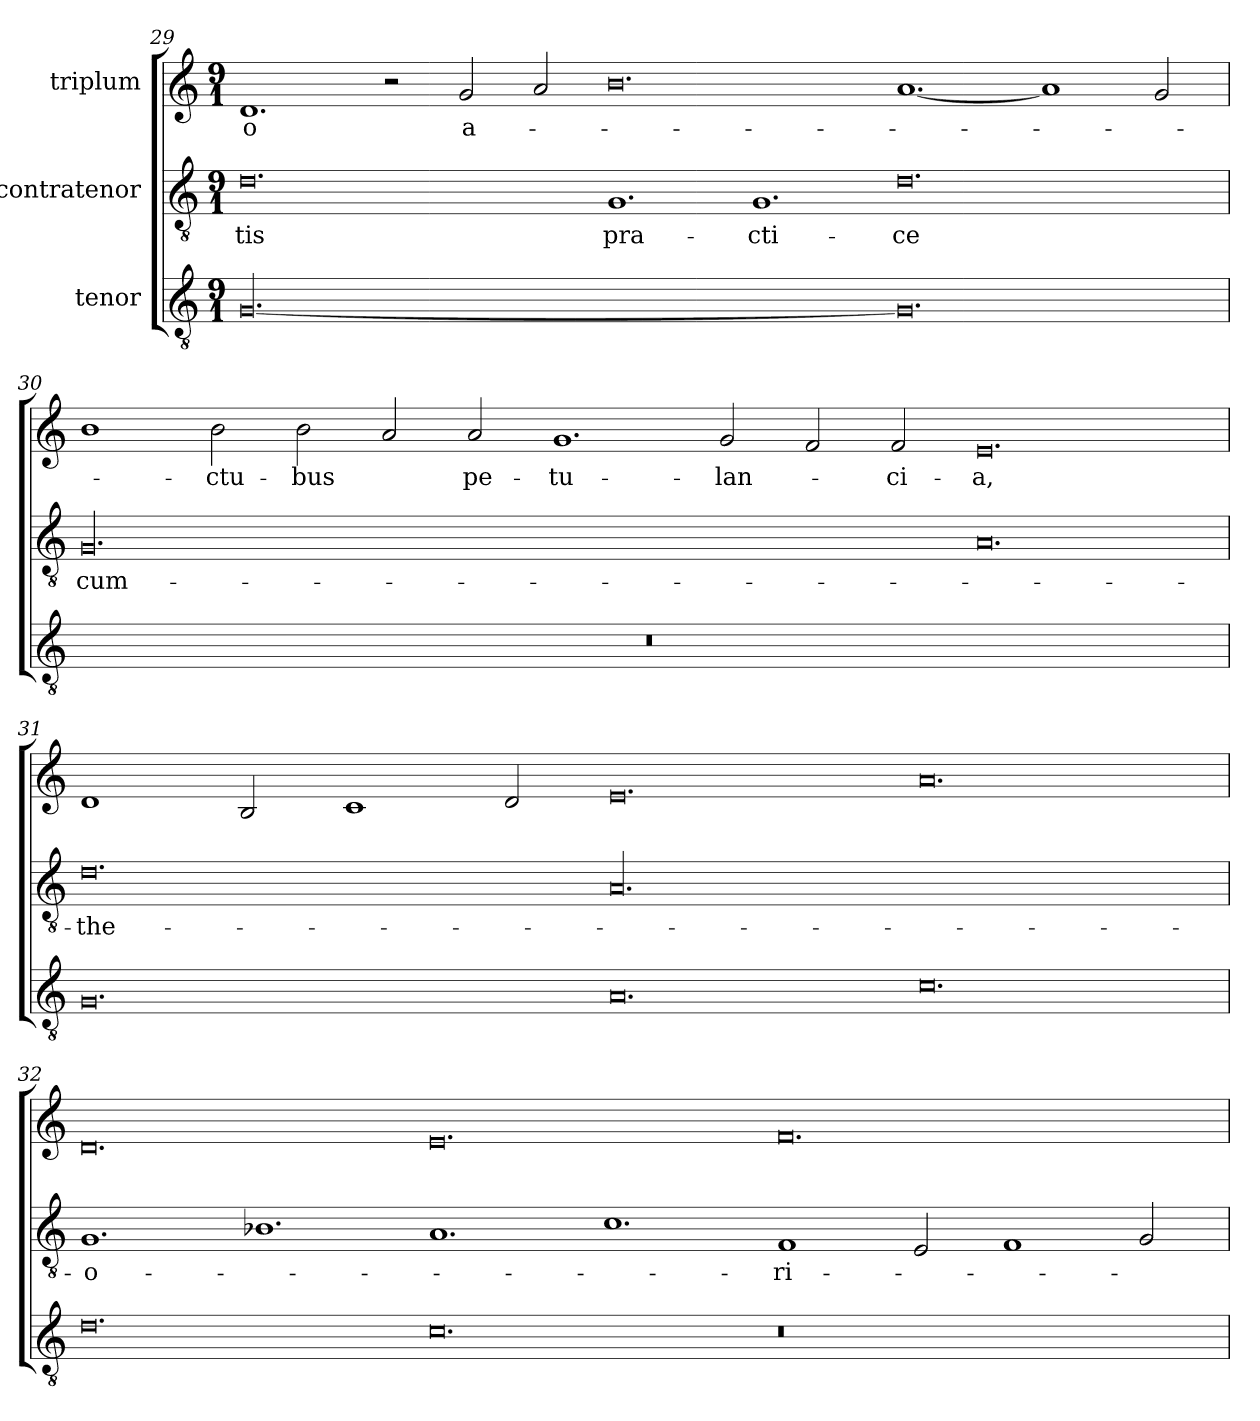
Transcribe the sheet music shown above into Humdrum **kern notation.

**kern	**kern	**text	**kern	**text
*part3	*part2	*part2	*part1	*part1
*staff3	*staff2	*staff2	*staff1	*staff1
*I"tenor	*I"contratenor	*	*I"triplum	*
*clefGv2	*clefGv2	*	*clefG2	*
*k[]	*k[]	*	*k[]	*
*C:	*C:	*	*C:	*
*M9/1	*M9/1	*	*M9/1	*
=29	=29	=29	=29	=29
[00.G/	0.d\	-tis	1.d/	-o
.	.	.	2r	.
.	.	.	2g/	a-
.	.	.	2a/	.
.	1.G/	pra-	0.b\	.
.	1.G/	-cti-	.	.
0.G/]	0.d\	-ce	[1.a/	.
.	.	.	1a/]	.
.	.	.	2g/	.
=30	=30	=30	=30	=30
1%9r	00.G/	cum-	1b\	.
.	.	.	2b\	-ctu-
.	.	.	2b\	-bus
.	.	.	2a/	.
.	.	.	2a/	pe-
.	.	.	1.g/	-tu-
.	.	.	2g/	-lan-
.	.	.	2f/	.
.	.	.	2f/	-ci-
.	0.A/	.	0.e/	-a,
=31	=31	=31	=31	=31
0.G/	0.d\	the-	1d/	.
.	.	.	2B/	.
.	.	.	1c/	.
.	.	.	2d/	.
0.A/	00.A/	.	0.e/	.
0.c\	.	.	0.a/	.
=32	=32	=32	=32	=32
0.d\	1.G/	-o-	0.d/	.
.	1.B-X\	.	.	.
0.c\	1.A/	.	0.e/	.
.	1.c\	.	.	.
0.r	1F/	-ri-	0.f/	.
.	2E/	.	.	.
.	1F/	.	.	.
.	2G/	.	.	.
=	=	=	=	=
*-	*-	*-	*-	*-
